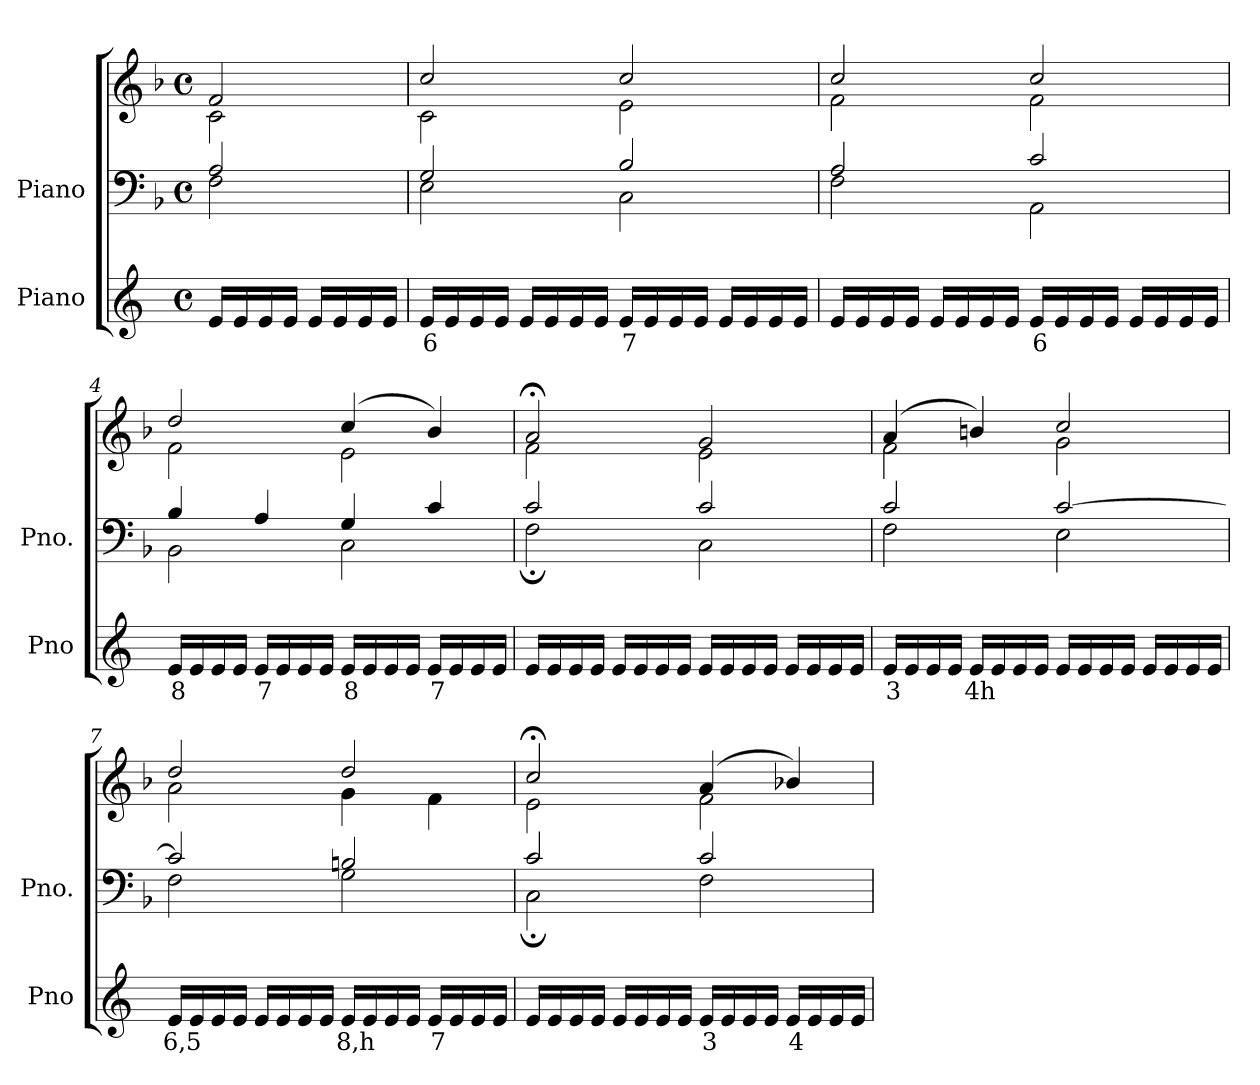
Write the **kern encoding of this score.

**kern	**text	**kern	**kern
*part2	*part2	*part1	*part1
*staff3	*staff3	*staff2	*staff1
*I"Piano	*	*I"Piano	*
*I'Pno	*	*I'Pno.	*
*clefG2	*	*clefF4	*clefG2
*k[]	*	*k[b-]	*k[b-]
*M4/4	*	*M4/4	*M4/4
*met(c)	*	*met(c)	*met(c)
=1	=1	=1	=1
*	*	*^	*^
16e/LL	.	2A/	2F\	2f/	2c\
16e/	.	.	.	.	.
16e/	.	.	.	.	.
16e/JJ	.	.	.	.	.
16e/LL	.	.	.	.	.
16e/	.	.	.	.	.
16e/	.	.	.	.	.
16e/JJ	.	.	.	.	.
=2	=2	=2	=2	=2	=2
!	!LO:LY:b	!	!	!	!
16e/LL	6	2G/	2E\	2cc/	2c\
16e/	.	.	.	.	.
16e/	.	.	.	.	.
16e/JJ	.	.	.	.	.
16e/LL	.	.	.	.	.
16e/	.	.	.	.	.
16e/	.	.	.	.	.
16e/JJ	.	.	.	.	.
!	!LO:LY:b	!	!	!	!
16e/LL	7	2B-/	2C\	2cc/	2e\
16e/	.	.	.	.	.
16e/	.	.	.	.	.
16e/JJ	.	.	.	.	.
16e/LL	.	.	.	.	.
16e/	.	.	.	.	.
16e/	.	.	.	.	.
16e/JJ	.	.	.	.	.
=3	=3	=3	=3	=3	=3
16e/LL	.	2A/	2F\	2cc/	2f\
16e/	.	.	.	.	.
16e/	.	.	.	.	.
16e/JJ	.	.	.	.	.
16e/LL	.	.	.	.	.
16e/	.	.	.	.	.
16e/	.	.	.	.	.
16e/JJ	.	.	.	.	.
!	!LO:LY:b	!	!	!	!
16e/LL	6	2c/	2AA\	2cc/	2f\
16e/	.	.	.	.	.
16e/	.	.	.	.	.
16e/JJ	.	.	.	.	.
16e/LL	.	.	.	.	.
16e/	.	.	.	.	.
16e/	.	.	.	.	.
16e/JJ	.	.	.	.	.
=4	=4	=4	=4	=4	=4
!	!LO:LY:b	!	!	!	!
16e/LL	8	4B-/	2BB-\	2dd/	2f\
16e/	.	.	.	.	.
16e/	.	.	.	.	.
16e/JJ	.	.	.	.	.
!	!LO:LY:b	!	!	!	!
16e/LL	7	4A/	.	.	.
16e/	.	.	.	.	.
16e/	.	.	.	.	.
16e/JJ	.	.	.	.	.
!	!LO:LY:b	!	!	!	!
16e/LL	8	4G/	2C\	(>4cc/	2e\
16e/	.	.	.	.	.
16e/	.	.	.	.	.
16e/JJ	.	.	.	.	.
!	!LO:LY:b	!	!	!	!
16e/LL	7	4c/	.	4b-/)	.
16e/	.	.	.	.	.
16e/	.	.	.	.	.
16e/JJ	.	.	.	.	.
=5	=5	=5	=5	=5	=5
16e/LL	.	2c/	2F;\	2a;</	2f\
16e/	.	.	.	.	.
16e/	.	.	.	.	.
16e/JJ	.	.	.	.	.
16e/LL	.	.	.	.	.
16e/	.	.	.	.	.
16e/	.	.	.	.	.
16e/JJ	.	.	.	.	.
16e/LL	.	2c/	2C\	2g/	2e\
16e/	.	.	.	.	.
16e/	.	.	.	.	.
16e/JJ	.	.	.	.	.
16e/LL	.	.	.	.	.
16e/	.	.	.	.	.
16e/	.	.	.	.	.
16e/JJ	.	.	.	.	.
=6	=6	=6	=6	=6	=6
!	!LO:LY:b	!	!	!	!
16e/LL	3	2c/	2F\	(>4a/	2f\
16e/	.	.	.	.	.
16e/	.	.	.	.	.
16e/JJ	.	.	.	.	.
!	!LO:LY:b	!	!	!	!
16e/LL	4h	.	.	4bn/)	.
16e/	.	.	.	.	.
16e/	.	.	.	.	.
16e/JJ	.	.	.	.	.
16e/LL	.	[2c/	2E\	2cc/	2g\
16e/	.	.	.	.	.
16e/	.	.	.	.	.
16e/JJ	.	.	.	.	.
16e/LL	.	.	.	.	.
16e/	.	.	.	.	.
16e/	.	.	.	.	.
16e/JJ	.	.	.	.	.
=7	=7	=7	=7	=7	=7
!	!LO:LY:b	!	!	!	!
16e/LL	6,5	2c/]	2F\	2dd/	2a\
16e/	.	.	.	.	.
16e/	.	.	.	.	.
16e/JJ	.	.	.	.	.
16e/LL	.	.	.	.	.
16e/	.	.	.	.	.
16e/	.	.	.	.	.
16e/JJ	.	.	.	.	.
!	!LO:LY:b	!	!	!	!
16e/LL	8,h	2Bn/	2G\	2dd/	4g\
16e/	.	.	.	.	.
16e/	.	.	.	.	.
16e/JJ	.	.	.	.	.
!	!LO:LY:b	!	!	!	!
16e/LL	7	.	.	.	4f\
16e/	.	.	.	.	.
16e/	.	.	.	.	.
16e/JJ	.	.	.	.	.
=8	=8	=8	=8	=8	=8
16e/LL	.	2c/	2C;\	2cc;</	2e\
16e/	.	.	.	.	.
16e/	.	.	.	.	.
16e/JJ	.	.	.	.	.
16e/LL	.	.	.	.	.
16e/	.	.	.	.	.
16e/	.	.	.	.	.
16e/JJ	.	.	.	.	.
!	!LO:LY:b	!	!	!	!
16e/LL	3	2c/	2F\	(>4a/	2f\
16e/	.	.	.	.	.
16e/	.	.	.	.	.
16e/JJ	.	.	.	.	.
!	!LO:LY:b	!	!	!	!
16e/LL	4	.	.	4b-X/)	.
16e/	.	.	.	.	.
16e/	.	.	.	.	.
16e/JJ	.	.	.	.	.
*	*	*v	*v	*	*
*	*	*	*v	*v
=	=	=	=
*-	*-	*-	*-
